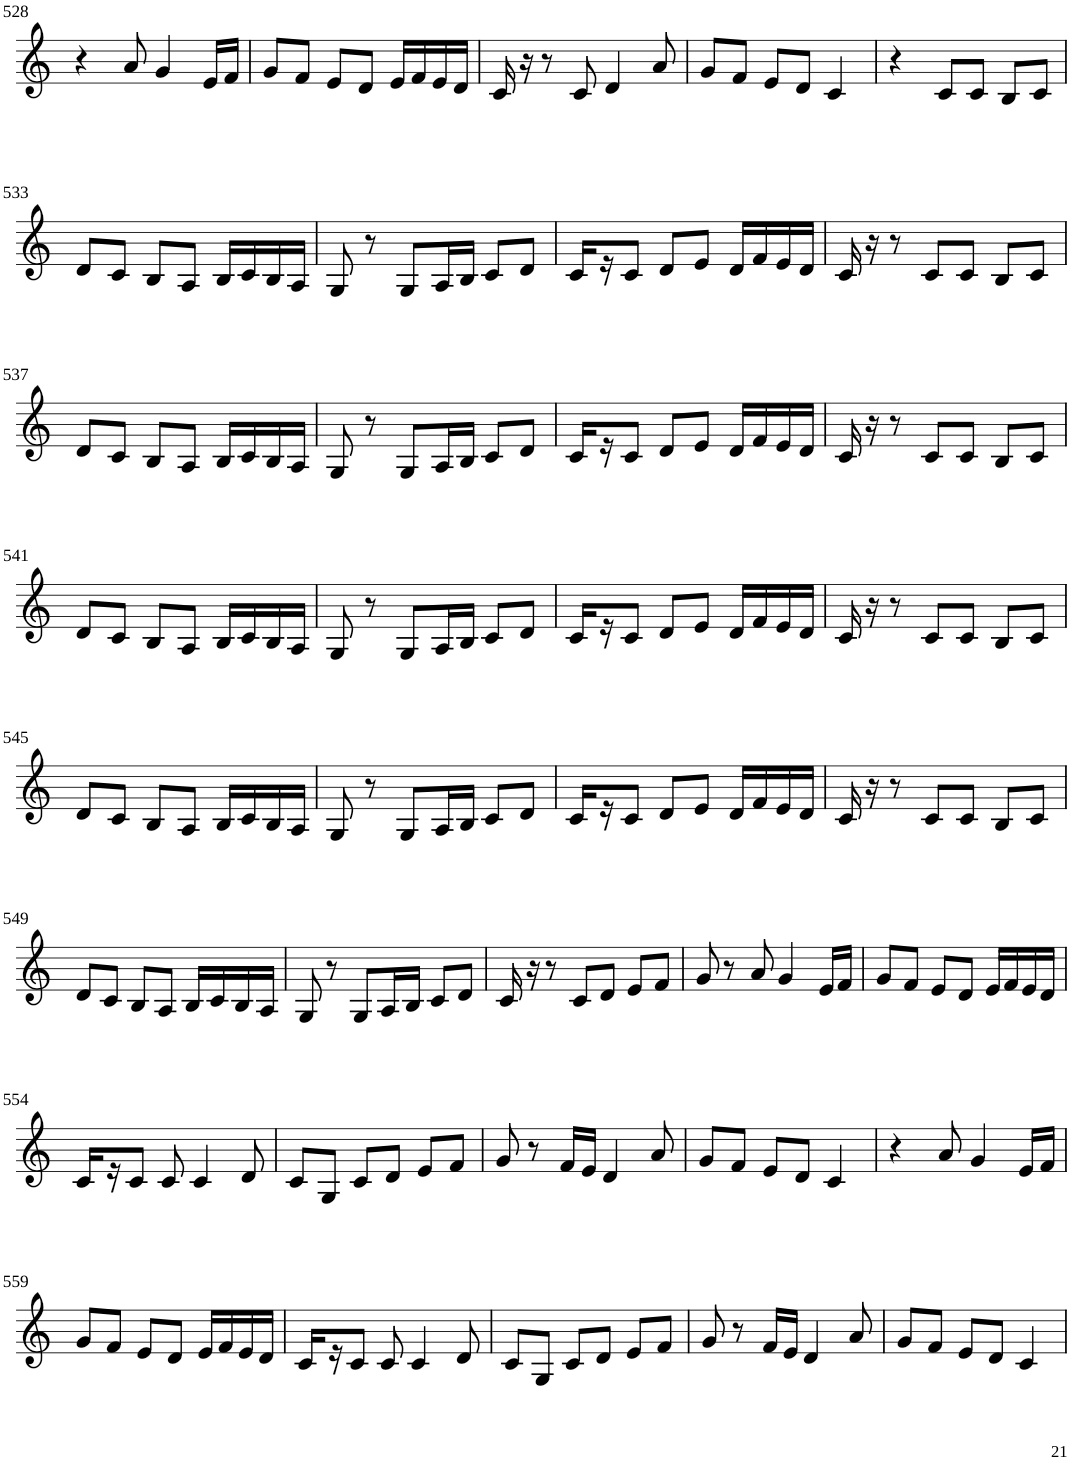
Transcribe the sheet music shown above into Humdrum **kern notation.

**kern
*part1
*staff1
*I"Violin
!!LO:PB:g=z
*clefG2
*k[]
*M3/4
=528
4r
8a/
4g/
16e/LL
16f/JJ
=529
8g/L
8f/J
8e/L
8d/J
16e/LL
16f/
16e/
16d/JJ
=530
16c/
16r
8r
8c/
4d/
8a/
=531
8g/L
8f/J
8e/L
8d/J
4c/
=532
4r
8c/L
8c/J
8B/L
8c/J
!!LO:LB:g=z
=533
8d/L
8c/J
8B/L
8A/J
16B/LL
16c/
16B/
16A/JJ
=534
8G/
8r
8G/L
16A/L
16B/JJ
8c/L
8d/J
=535
16c/LL
16r
8c/J
8d/L
8e/J
16d/LL
16f/
16e/
16d/JJ
=536
16c/
16r
8r
8c/L
8c/J
8B/L
8c/J
!!LO:LB:g=z
=537
8d/L
8c/J
8B/L
8A/J
16B/LL
16c/
16B/
16A/JJ
=538
8G/
8r
8G/L
16A/L
16B/JJ
8c/L
8d/J
=539
16c/LL
16r
8c/J
8d/L
8e/J
16d/LL
16f/
16e/
16d/JJ
=540
16c/
16r
8r
8c/L
8c/J
8B/L
8c/J
!!LO:LB:g=z
=541
8d/L
8c/J
8B/L
8A/J
16B/LL
16c/
16B/
16A/JJ
=542
8G/
8r
8G/L
16A/L
16B/JJ
8c/L
8d/J
=543
16c/LL
16r
8c/J
8d/L
8e/J
16d/LL
16f/
16e/
16d/JJ
=544
16c/
16r
8r
8c/L
8c/J
8B/L
8c/J
!!LO:LB:g=z
=545
8d/L
8c/J
8B/L
8A/J
16B/LL
16c/
16B/
16A/JJ
=546
8G/
8r
8G/L
16A/L
16B/JJ
8c/L
8d/J
=547
16c/LL
16r
8c/J
8d/L
8e/J
16d/LL
16f/
16e/
16d/JJ
=548
16c/
16r
8r
8c/L
8c/J
8B/L
8c/J
!!LO:LB:g=z
=549
8d/L
8c/J
8B/L
8A/J
16B/LL
16c/
16B/
16A/JJ
=550
8G/
8r
8G/L
16A/L
16B/JJ
8c/L
8d/J
=551
16c/
16r
8r
8c/L
8d/J
8e/L
8f/J
=552
8g/
8r
8a/
4g/
16e/LL
16f/JJ
=553
8g/L
8f/J
8e/L
8d/J
16e/LL
16f/
16e/
16d/JJ
!!LO:LB:g=z
=554
16c/LL
16r
8c/J
8c/
4c/
8d/
=555
8c/L
8G/J
8c/L
8d/J
8e/L
8f/J
=556
8g/
8r
16f/LL
16e/JJ
4d/
8a/
=557
8g/L
8f/J
8e/L
8d/J
4c/
=558
4r
8a/
4g/
16e/LL
16f/JJ
!!LO:LB:g=z
=559
8g/L
8f/J
8e/L
8d/J
16e/LL
16f/
16e/
16d/JJ
=560
16c/LL
16r
8c/J
8c/
4c/
8d/
=561
8c/L
8G/J
8c/L
8d/J
8e/L
8f/J
=562
8g/
8r
16f/LL
16e/JJ
4d/
8a/
=563
8g/L
8f/J
8e/L
8d/J
4c/
=
*-
